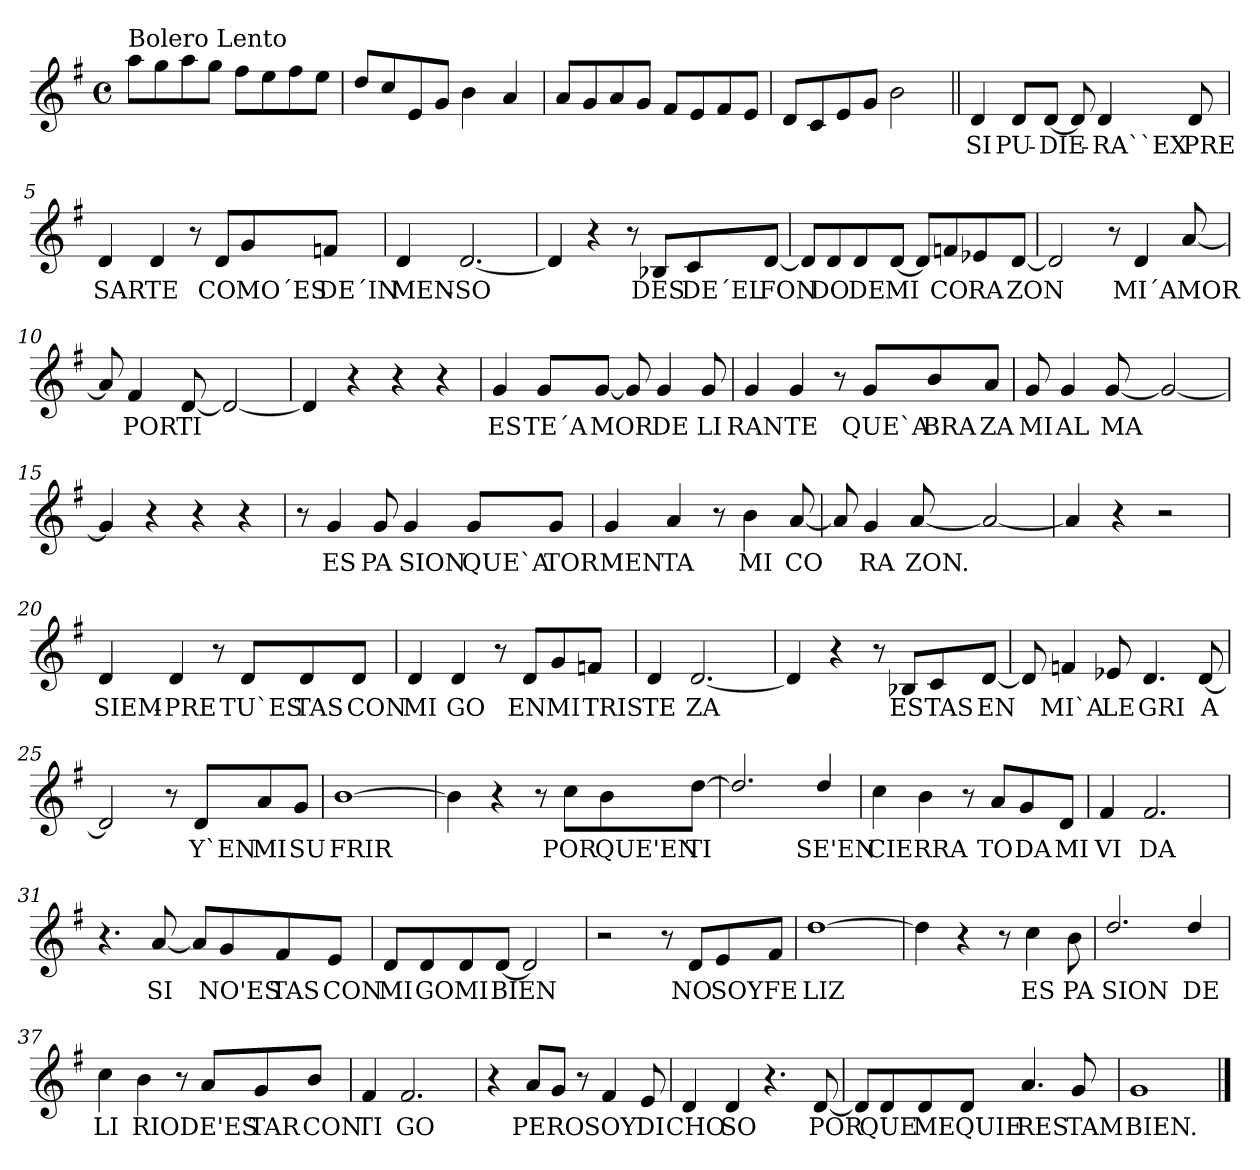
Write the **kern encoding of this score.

**kern	**text
*part1	*part1
*staff1	*staff1
*clefG2	*
*k[f#]	*
*G:	*
*M4/4	*
*met(c)	*
=	=
!LO:TX:a:t=Bolero Lento	!
8aa\L	.
8gg\	.
8aa\	.
8gg\J	.
8ff#\L	.
8ee\	.
8ff#\	.
8ee\J	.
=1X	=1X
8dd/L	.
8cc/	.
8e/	.
8g/J	.
4b\	.
4a/	.
=2X	=2X
8a/L	.
8g/	.
8a/	.
8g/J	.
8f#/L	.
8e/	.
8f#/	.
8e/J	.
=3X	=3X
8d/L	.
8c/	.
8e/	.
8g/J	.
2b\	.
!!LO:LB:g=z
=4X||	=4X||
!	!LO:LY:b
4d/	SI
!	!LO:LY:b
8d/L	PU-
!	!LO:LY:b
[8d/J	-DIE-
8d/]	.
!	!LO:LY:b
4d/	-RA``EX
!	!LO:LY:b
8d/	PRE
=5X	=5X
!	!LO:LY:b
4d/	SAR
!	!LO:LY:b
4d/	TE
8r	.
!	!LO:LY:b
8d/L	CO
!	!LO:LY:b
8g/	MO´ES
!	!LO:LY:b
8fn/J	DE´IN
=6X	=6X
!	!LO:LY:b
4d/	MEN-
!	!LO:LY:b
[2.d/	-SO
=7X	=7X
4d/]	.
4r	.
8r	.
!	!LO:LY:b
8B-X/L	DES
!	!LO:LY:b
8c/	DE´EL
!	!LO:LY:b
[8d/J	FON
!!LO:LB:g=z
=8X	=8X
8d/L]	.
!	!LO:LY:b
8d/	DO
!	!LO:LY:b
8d/	DE
!	!LO:LY:b
[8d/J	MI
8d/L]	.
!	!LO:LY:b
8fn/	CO
!	!LO:LY:b
8e-X/	RA
!	!LO:LY:b
[8d/J	ZON
=9X	=9X
2d/]	.
8r	.
!	!LO:LY:b
4d/	MI´A
!	!LO:LY:b
[8a/	MOR
=10X	=10X
8a/]	.
!	!LO:LY:b
4f#/	POR
!	!LO:LY:b
[8d/	TI
2d/_	.
=11X	=11X
4d/]	.
4r	.
4r	.
4r	.
!!LO:LB:g=z
=12X	=12X
!	!LO:LY:b
4g/	ES
!	!LO:LY:b
8g/L	TE´A
!	!LO:LY:b
[8g/J	MOR
8g/]	.
!	!LO:LY:b
4g/	DE
!	!LO:LY:b
8g/	LI
=13X	=13X
!	!LO:LY:b
4g/	RAN
!	!LO:LY:b
4g/	TE
8r	.
!	!LO:LY:b
8g/L	QUE`A
!	!LO:LY:b
8b/	BRA
!	!LO:LY:b
8a/J	ZA
=14X	=14X
!	!LO:LY:b
8g/	MI
!	!LO:LY:b
4g/	AL
!	!LO:LY:b
[8g/	MA
2g/_	.
=15X	=15X
4g/]	.
4r	.
4r	.
4r	.
!!LO:LB:g=z
=16X	=16X
8r	.
!	!LO:LY:b
4g/	ES
!	!LO:LY:b
8g/	PA
!	!LO:LY:b
4g/	SION
!	!LO:LY:b
8g/L	QUE`A
!	!LO:LY:b
8g/J	TOR
=17X	=17X
!	!LO:LY:b
4g/	MEN
!	!LO:LY:b
4a/	TA
8r	.
!	!LO:LY:b
4b\	MI
!	!LO:LY:b
[8a/	CO
=18X	=18X
8a/]	.
!	!LO:LY:b
4g/	RA
!	!LO:LY:b
[8a/	ZON.
2a/_	.
=19X	=19X
4a/]	.
4r	.
2r	.
!!LO:LB:g=z
=20X	=20X
!	!LO:LY:b
4d/	SIEM-
!	!LO:LY:b
4d/	-PRE
8r	.
!	!LO:LY:b
8d/L	TU`ES
!	!LO:LY:b
8d/	TAS
!	!LO:LY:b
8d/J	CON
=21X	=21X
!	!LO:LY:b
4d/	MI
!	!LO:LY:b
4d/	GO
8r	.
!	!LO:LY:b
8d/L	EN
!	!LO:LY:b
8g/	MI
!	!LO:LY:b
8fn/J	TRIS
=22X	=22X
!	!LO:LY:b
4d/	TE
!	!LO:LY:b
[2.d/	ZA
=23X	=23X
4d/]	.
4r	.
8r	.
!	!LO:LY:b
8B-X/L	ES
!	!LO:LY:b
8c/	TAS
!	!LO:LY:b
[8d/J	EN
!!LO:LB:g=z
=24X	=24X
8d/]	.
!	!LO:LY:b
4fn/	MI`A
!	!LO:LY:b
8e-X/	LE
!	!LO:LY:b
4.d/	GRI
!	!LO:LY:b
[8d/	A
=25X	=25X
2d/]	.
8r	.
!	!LO:LY:b
8d/L	Y`EN
!	!LO:LY:b
8a/	MI
!	!LO:LY:b
8g/J	SU
=26X	=26X
!	!LO:LY:b
[1b	FRIR
=27X	=27X
4b\]	.
4r	.
8r	.
!	!LO:LY:b
8cc\L	POR
!	!LO:LY:b
8b\	QUE'EN
!	!LO:LY:b
[8dd\J	TI
!!LO:LB:g=z
=28X	=28X
2.dd/]	.
!	!LO:LY:b
4dd/	SE'EN
=29X	=29X
!	!LO:LY:b
4cc\	CIE
!	!LO:LY:b
4b\	RRA
8r	.
!	!LO:LY:b
8a/L	TO
!	!LO:LY:b
8g/	DA
!	!LO:LY:b
8d/J	MI
=30X	=30X
!	!LO:LY:b
4f#/	VI
!	!LO:LY:b
2.f#/	DA
=31X	=31X
4.r	.
!	!LO:LY:b
[8a/	SI
8a/L]	.
!	!LO:LY:b
8g/	NO'ES
!	!LO:LY:b
8f#/	TAS
!	!LO:LY:b
8e/J	CON
!!LO:LB:g=z
=32X	=32X
!	!LO:LY:b
8d/L	MI
!	!LO:LY:b
8d/	GO
!	!LO:LY:b
8d/	MI
!	!LO:LY:b
[8d/J	BIEN
2d/]	.
=33X	=33X
2r	.
8r	.
!	!LO:LY:b
8d/L	NO
!	!LO:LY:b
8e/	SOY
!	!LO:LY:b
8f#/J	FE
=34X	=34X
!	!LO:LY:b
[1dd	LIZ
=35X	=35X
4dd\]	.
4r	.
8r	.
!	!LO:LY:b
4cc\	ES
!	!LO:LY:b
8b\	PA
!!LO:PB:g=z
=36X	=36X
!	!LO:LY:b
2.dd/	SION
!	!LO:LY:b
4dd/	DE
=37X	=37X
!	!LO:LY:b
4cc\	LI
!	!LO:LY:b
4b\	RIO
8r	.
!	!LO:LY:b
8a/L	DE'ES
!	!LO:LY:b
8g/	TAR
!	!LO:LY:b
8b/J	CON
=38X	=38X
!	!LO:LY:b
4f#/	TI
!	!LO:LY:b
2.f#/	GO
=39X	=39X
4r	.
!	!LO:LY:b
8a/L	PE
!	!LO:LY:b
8g/J	RO
8r	.
!	!LO:LY:b
4f#/	SOY
!	!LO:LY:b
8e/	DI
!!LO:LB:g=z
=40X	=40X
!	!LO:LY:b
4d/	CHO
!	!LO:LY:b
4d/	SO
4.r	.
!	!LO:LY:b
[8d/	POR
=41X	=41X
8d/L]	.
!	!LO:LY:b
8d/	QUE
!	!LO:LY:b
8d/	ME
!	!LO:LY:b
8d/J	QUIE
!	!LO:LY:b
4.a/	RES
!	!LO:LY:b
8g/	TAM
=42X	=42X
!	!LO:LY:b
1g	BIEN.-
==	==
*-	*-
